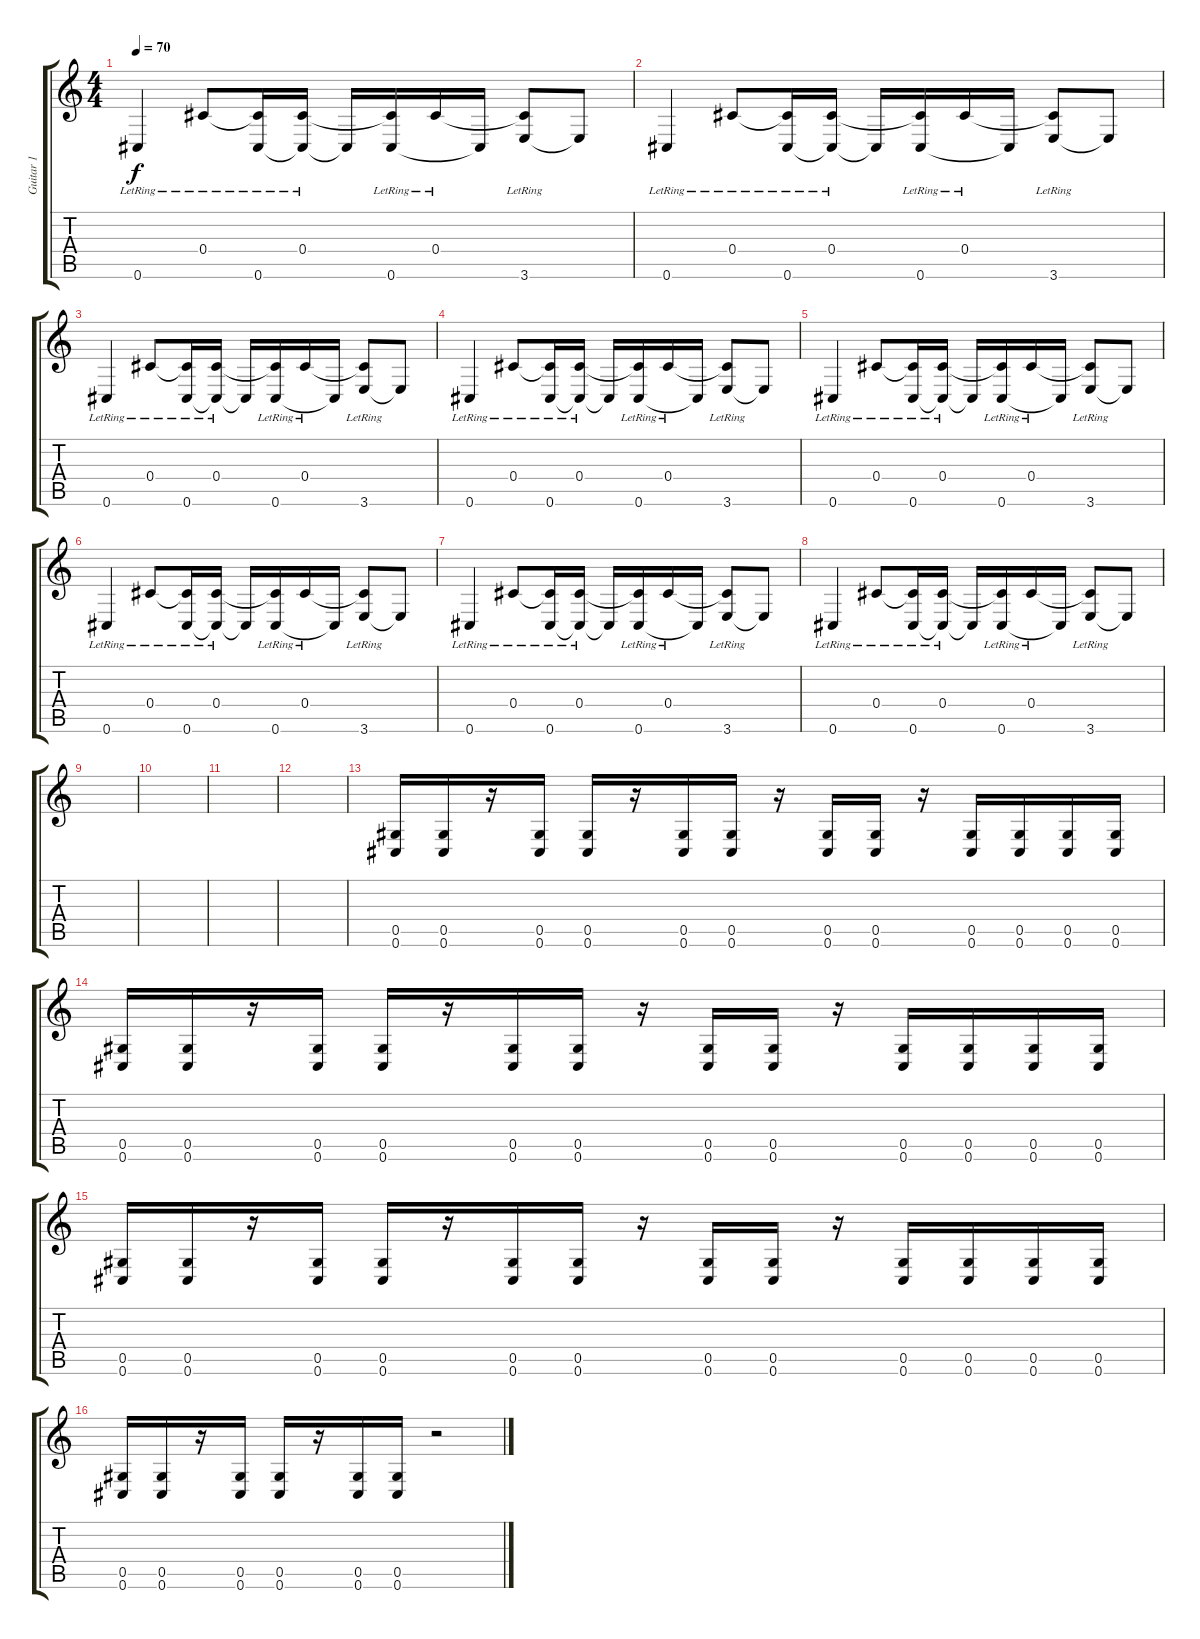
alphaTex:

\track ("Guitar 1" "Guitar 1") {instrument overdrivenguitar}
\staff {score tabs}
\tuning (Eb4 Bb3 Gb3 Db3 Ab2 Db2) {hide}
\ts (4 4)
\tempo 70
\clef g2
\ks c
0.6{lr}.4{dy f instrument overdrivenguitar} 0.4{lr}.8 (0.4{t} 0.6{lr}).16 (0.4{lr} 0.6{t}).16 0.6{t}.16 (0.4{t} 0.6{lr}).16 0.4{lr}.16 0.6{t}.16 (0.4{t} 3.6{lr}).8 3.6{t}.8 |
0.6{lr}.4 0.4{lr}.8 (0.4{t} 0.6{lr}).16 (0.4{lr} 0.6{t}).16 0.6{t}.16 (0.4{t} 0.6{lr}).16 0.4{lr}.16 0.6{t}.16 (0.4{t} 3.6{lr}).8 3.6{t}.8 |
0.6{lr}.4 0.4{lr}.8 (0.4{t} 0.6{lr}).16 (0.4{lr} 0.6{t}).16 0.6{t}.16 (0.4{t} 0.6{lr}).16 0.4{lr}.16 0.6{t}.16 (0.4{t} 3.6{lr}).8 3.6{t}.8 |
0.6{lr}.4 0.4{lr}.8 (0.4{t} 0.6{lr}).16 (0.4{lr} 0.6{t}).16 0.6{t}.16 (0.4{t} 0.6{lr}).16 0.4{lr}.16 0.6{t}.16 (0.4{t} 3.6{lr}).8 3.6{t}.8 |
0.6{lr}.4 0.4{lr}.8 (0.4{t} 0.6{lr}).16 (0.4{lr} 0.6{t}).16 0.6{t}.16 (0.4{t} 0.6{lr}).16 0.4{lr}.16 0.6{t}.16 (0.4{t} 3.6{lr}).8 3.6{t}.8 |
0.6{lr}.4 0.4{lr}.8 (0.4{t} 0.6{lr}).16 (0.4{lr} 0.6{t}).16 0.6{t}.16 (0.4{t} 0.6{lr}).16 0.4{lr}.16 0.6{t}.16 (0.4{t} 3.6{lr}).8 3.6{t}.8 |
0.6{lr}.4 0.4{lr}.8 (0.4{t} 0.6{lr}).16 (0.4{lr} 0.6{t}).16 0.6{t}.16 (0.4{t} 0.6{lr}).16 0.4{lr}.16 0.6{t}.16 (0.4{t} 3.6{lr}).8 3.6{t}.8 |
0.6{lr}.4 0.4{lr}.8 (0.4{t} 0.6{lr}).16 (0.4{lr} 0.6{t}).16 0.6{t}.16 (0.4{t} 0.6{lr}).16 0.4{lr}.16 0.6{t}.16 (0.4{t} 3.6{lr}).8 3.6{t}.8 |
|
|
|
|
(0.5 0.6).16 (0.5 0.6).16 r.16 (0.5 0.6).16 (0.5 0.6).16 r.16 (0.5 0.6).16 (0.5 0.6).16 r.16 (0.5 0.6).16 (0.5 0.6).16 r.16 (0.5 0.6).16 (0.5 0.6).16 (0.5 0.6).16 (0.5 0.6).16 |
(0.5 0.6).16 (0.5 0.6).16 r.16 (0.5 0.6).16 (0.5 0.6).16 r.16 (0.5 0.6).16 (0.5 0.6).16 r.16 (0.5 0.6).16 (0.5 0.6).16 r.16 (0.5 0.6).16 (0.5 0.6).16 (0.5 0.6).16 (0.5 0.6).16 |
(0.5 0.6).16 (0.5 0.6).16 r.16 (0.5 0.6).16 (0.5 0.6).16 r.16 (0.5 0.6).16 (0.5 0.6).16 r.16 (0.5 0.6).16 (0.5 0.6).16 r.16 (0.5 0.6).16 (0.5 0.6).16 (0.5 0.6).16 (0.5 0.6).16 |
(0.5 0.6).16 (0.5 0.6).16 r.16 (0.5 0.6).16 (0.5 0.6).16 r.16 (0.5 0.6).16 (0.5 0.6).16 r.2
